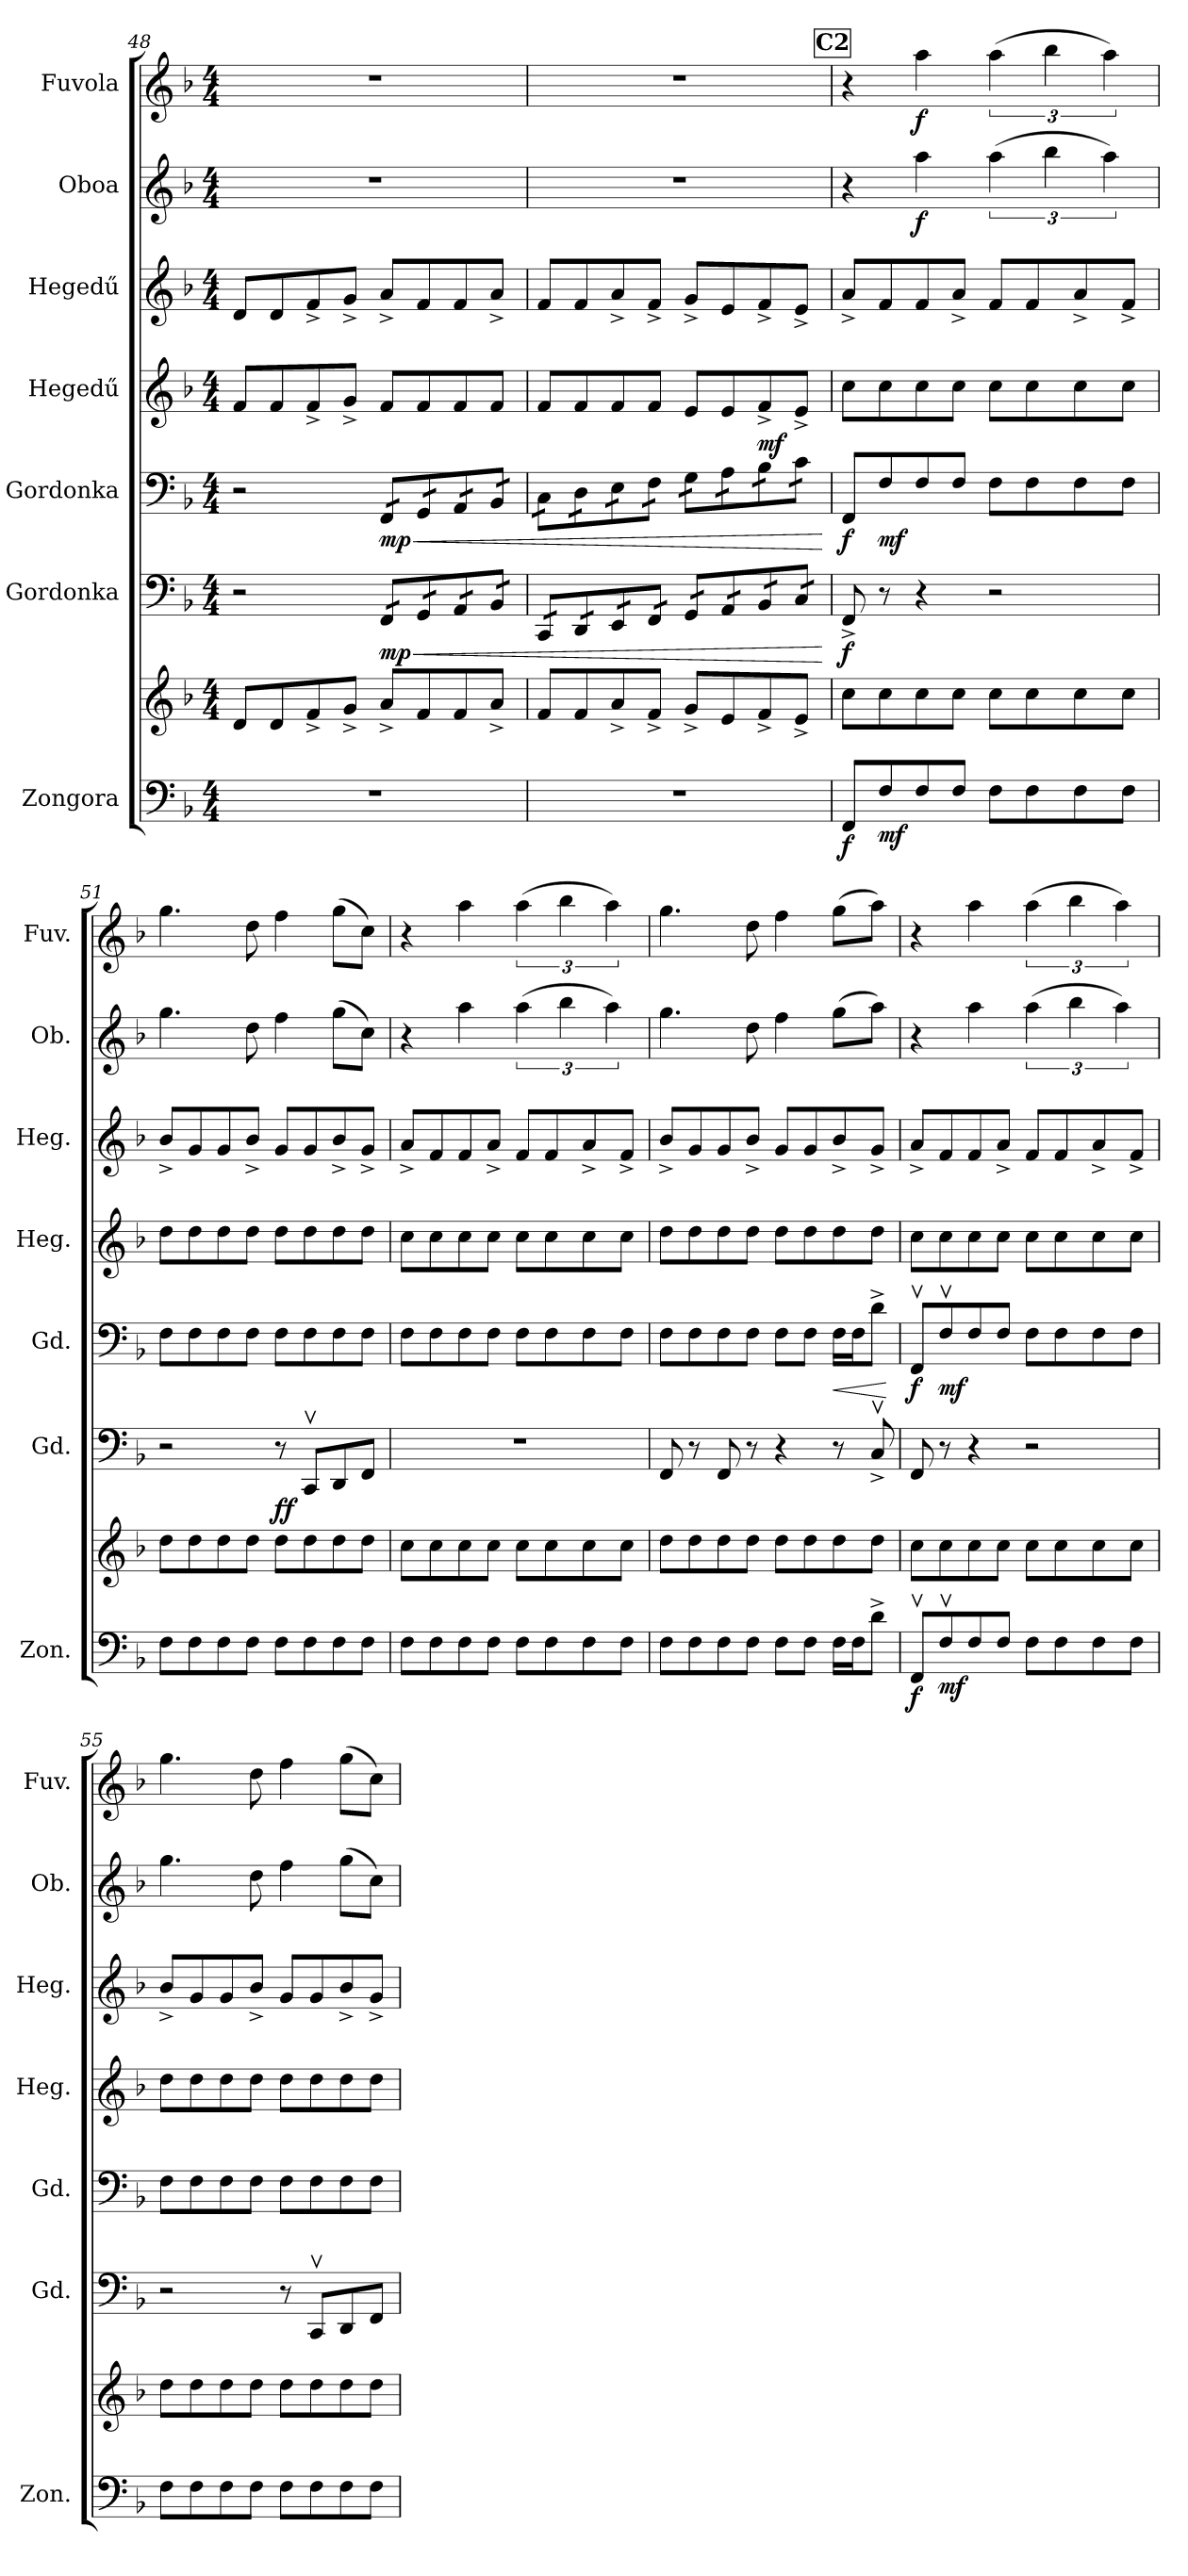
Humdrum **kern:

**kern	**kern	**dynam	**kern	**dynam	**kern	**dynam	**kern	**dynam	**kern	**kern	**dynam	**kern	**dynam
*part7	*part7	*part7	*part6	*part6	*part5	*part5	*part4	*part4	*part3	*part2	*part2	*part1	*part1
*staff8	*staff7	*staff7/8	*staff6	*staff6	*staff5	*staff5	*staff4	*staff4	*staff3	*staff2	*staff2	*staff1	*staff1
*I"Zongora	*	*	*I"Gordonka	*	*I"Gordonka	*	*I"Hegedű	*	*I"Hegedű	*I"Oboa	*	*I"Fuvola	*
*I'Zon.	*	*	*I'Gd.	*	*I'Gd.	*	*I'Heg.	*	*I'Heg.	*I'Ob.	*	*I'Fuv.	*
!!LO:LB:g=z
*clefF4	*clefG2	*	*clefF4	*	*clefF4	*	*clefG2	*	*clefG2	*clefG2	*	*clefG2	*
*k[b-]	*k[b-]	*	*k[b-]	*	*k[b-]	*	*k[b-]	*	*k[b-]	*k[b-]	*	*k[b-]	*
*M4/4	*M4/4	*	*M4/4	*	*M4/4	*	*M4/4	*	*M4/4	*M4/4	*	*M4/4	*
=48	=48	=48	=48	=48	=48	=48	=48	=48	=48	=48	=48	=48	=48
1r	8d/L	.	2r	.	2r	.	8f/L	.	8d/L	1r	.	1r	.
.	8d/	.	.	.	.	.	8f/	.	8d/	.	.	.	.
.	8f^/	.	.	.	.	.	8f^/	.	8f^/	.	.	.	.
.	8g^/J	.	.	.	.	.	8g^/J	.	8g^/J	.	.	.	.
!	!	!	!	!LO:HP:b	!	!LO:HP:b	!	!	!	!	!	!	!
!	!	!	!	!LO:DY:n=1:b	!	!LO:DY:n=1:b	!	!	!	!	!	!	!
*	*	*	*tremolo	*	*	*	*	*	*	*	*	*	*
*	*	*	*	*	*tremolo	*	*	*	*	*	*	*	*
.	8a^/L	.	16FF/LL	< mp	16FF/LL	< mp	8f/L	.	8a^/L	.	.	.	.
.	.	.	16FF/	.	16FF/	.	.	.	.	.	.	.	.
.	8f/	.	16GG/	.	16GG/	.	8f/	.	8f/	.	.	.	.
.	.	.	16GG/	.	16GG/	.	.	.	.	.	.	.	.
.	8f/	.	16AA/	.	16AA/	.	8f/	.	8f/	.	.	.	.
.	.	.	16AA/	.	16AA/	.	.	.	.	.	.	.	.
.	8a^/J	.	16BB-/	.	16BB-/	.	8f/J	.	8a^/J	.	.	.	.
.	.	.	16BB-/JJ	.	16BB-/JJ	.	.	.	.	.	.	.	.
=49	=49	=49	=49	=49	=49	=49	=49	=49	=49	=49	=49	=49	=49
1r	8f/L	.	16CC/LL	.	16C\LL	.	8f/L	.	8f/L	1r	.	1r	.
.	.	.	16CC/	.	16C\	.	.	.	.	.	.	.	.
.	8f/	.	16DD/	.	16D\	.	8f/	.	8f/	.	.	.	.
.	.	.	16DD/	.	16D\	.	.	.	.	.	.	.	.
.	8a^/	.	16EE/	.	16E\	.	8f/	.	8a^/	.	.	.	.
.	.	.	16EE/	.	16E\	.	.	.	.	.	.	.	.
.	8f^/J	.	16FF/	.	16F\	.	8f/J	.	8f^/J	.	.	.	.
.	.	.	16FF/JJ	.	16F\JJ	.	.	.	.	.	.	.	.
.	8g^/L	.	16GG/LL	.	16G\LL	.	8e/L	.	8g^/L	.	.	.	.
.	.	.	16GG/	.	16G\	.	.	.	.	.	.	.	.
.	8e/	.	16AA/	.	16A\	.	8e/	.	8e/	.	.	.	.
.	.	.	16AA/	.	16A\	.	.	.	.	.	.	.	.
!	!	!	!	!	!	!	!	!LO:DY:b	!	!	!	!	!
.	8f^/	.	16BB-/	.	16B-\	.	8f^/	mf	8f^/	.	.	.	.
.	.	.	16BB-/	.	16B-\	.	.	.	.	.	.	.	.
.	8e^/J	.	16C/	.	16c\	.	8e^/J	.	8e^/J	.	.	.	.
.	.	.	16C/JJ	.	16c\JJ	.	.	.	.	.	.	.	.
*	*	*	*	*	*Xtremolo	*	*	*	*	*	*	*	*
*	*	*	*Xtremolo	*	*	*	*	*	*	*	*	*	*
.	.	.	.	[	.	[	.	.	.	.	.	.	.
!!LO:REH:place=s1:a:B:fs=14:t=C2
=50	=50	=50	=50	=50	=50	=50	=50	=50	=50	=50	=50	=50	=50
!	!	!LO:DY:b=2	!	!LO:DY:b	!	!LO:DY:b	!	!	!	!	!	!	!
8FF/L	8cc\L	f	8FF^/	f	8FF/L	f	8cc\L	.	8a^/L	4r	.	4r	.
!	!	!LO:DY:b=2	!	!	!	!LO:DY:b	!	!	!	!	!	!	!
8F/	8cc\	mf	8r	.	8F/	mf	8cc\	.	8f/	.	.	.	.
!	!	!	!	!	!	!	!	!	!	!	!LO:DY:b	!	!LO:DY:b
8F/	8cc\	.	4r	.	8F/	.	8cc\	.	8f/	4aa\	f	4aa\	f
8F/J	8cc\J	.	.	.	8F/J	.	8cc\J	.	8a^/J	.	.	.	.
8F\L	8cc\L	.	2r	.	8F\L	.	8cc\L	.	8f/L	(6aa\	.	(6aa\	.
8F\	8cc\	.	.	.	8F\	.	8cc\	.	8f/	.	.	.	.
.	.	.	.	.	.	.	.	.	.	6bb-\	.	6bb-\	.
8F\	8cc\	.	.	.	8F\	.	8cc\	.	8a^/	.	.	.	.
.	.	.	.	.	.	.	.	.	.	6aa\)	.	6aa\)	.
8F\J	8cc\J	.	.	.	8F\J	.	8cc\J	.	8f^/J	.	.	.	.
=51	=51	=51	=51	=51	=51	=51	=51	=51	=51	=51	=51	=51	=51
8F\L	8dd\L	.	2r	.	8F\L	.	8dd\L	.	8b-^/L	4.gg\	.	4.gg\	.
8F\	8dd\	.	.	.	8F\	.	8dd\	.	8g/	.	.	.	.
8F\	8dd\	.	.	.	8F\	.	8dd\	.	8g/	.	.	.	.
8F\J	8dd\J	.	.	.	8F\J	.	8dd\J	.	8b-^/J	8dd\	.	8dd\	.
!	!	!	!	!LO:DY:b	!	!	!	!	!	!	!	!	!
8F\L	8dd\L	.	8r	ff	8F\L	.	8dd\L	.	8g/L	4ff\	.	4ff\	.
8F\	8dd\	.	8CCv/L	.	8F\	.	8dd\	.	8g/	.	.	.	.
8F\	8dd\	.	8DD/	.	8F\	.	8dd\	.	8b-^/	(8gg\L	.	(8gg\L	.
8F\J	8dd\J	.	8FF/J	.	8F\J	.	8dd\J	.	8g^/J	8cc\J)	.	8cc\J)	.
=52	=52	=52	=52	=52	=52	=52	=52	=52	=52	=52	=52	=52	=52
8F\L	8cc\L	.	1r	.	8F\L	.	8cc\L	.	8a^/L	4r	.	4r	.
8F\	8cc\	.	.	.	8F\	.	8cc\	.	8f/	.	.	.	.
8F\	8cc\	.	.	.	8F\	.	8cc\	.	8f/	4aa\	.	4aa\	.
8F\J	8cc\J	.	.	.	8F\J	.	8cc\J	.	8a^/J	.	.	.	.
8F\L	8cc\L	.	.	.	8F\L	.	8cc\L	.	8f/L	(6aa\	.	(6aa\	.
8F\	8cc\	.	.	.	8F\	.	8cc\	.	8f/	.	.	.	.
.	.	.	.	.	.	.	.	.	.	6bb-\	.	6bb-\	.
8F\	8cc\	.	.	.	8F\	.	8cc\	.	8a^/	.	.	.	.
.	.	.	.	.	.	.	.	.	.	6aa\)	.	6aa\)	.
8F\J	8cc\J	.	.	.	8F\J	.	8cc\J	.	8f^/J	.	.	.	.
=53	=53	=53	=53	=53	=53	=53	=53	=53	=53	=53	=53	=53	=53
8F\L	8dd\L	.	8FF/	.	8F\L	.	8dd\L	.	8b-^/L	4.gg\	.	4.gg\	.
8F\	8dd\	.	8r	.	8F\	.	8dd\	.	8g/	.	.	.	.
8F\	8dd\	.	8FF/	.	8F\	.	8dd\	.	8g/	.	.	.	.
8F\J	8dd\J	.	8r	.	8F\J	.	8dd\J	.	8b-^/J	8dd\	.	8dd\	.
8F\L	8dd\L	.	4r	.	8F\L	.	8dd\L	.	8g/L	4ff\	.	4ff\	.
8F\J	8dd\	.	.	.	8F\J	.	8dd\	.	8g/	.	.	.	.
!	!	!	!	!	!	!LO:HP:b	!	!	!	!	!	!	!
16F\LL	8dd\	.	8r	.	16F\LL	<	8dd\	.	8b-^/	(8gg\L	.	(8gg\L	.
16F\J	.	.	.	.	16F\J	.	.	.	.	.	.	.	.
8d^\J	8dd\J	.	8Cv^/	.	8d^\J	.	8dd\J	.	8g^/J	8aa\J)	.	8aa\J)	.
.	.	.	.	.	.	[	.	.	.	.	.	.	.
=54	=54	=54	=54	=54	=54	=54	=54	=54	=54	=54	=54	=54	=54
!	!	!LO:DY:b=2	!	!	!	!LO:DY:b	!	!	!	!	!	!	!
8FFv/L	8cc\L	f	8FF/	.	8FFv/L	f	8cc\L	.	8a^/L	4r	.	4r	.
!	!	!LO:DY:b=2	!	!	!	!LO:DY:b	!	!	!	!	!	!	!
8Fv/	8cc\	mf	8r	.	8Fv/	mf	8cc\	.	8f/	.	.	.	.
8F/	8cc\	.	4r	.	8F/	.	8cc\	.	8f/	4aa\	.	4aa\	.
8F/J	8cc\J	.	.	.	8F/J	.	8cc\J	.	8a^/J	.	.	.	.
8F\L	8cc\L	.	2r	.	8F\L	.	8cc\L	.	8f/L	(6aa\	.	(6aa\	.
8F\	8cc\	.	.	.	8F\	.	8cc\	.	8f/	.	.	.	.
.	.	.	.	.	.	.	.	.	.	6bb-\	.	6bb-\	.
8F\	8cc\	.	.	.	8F\	.	8cc\	.	8a^/	.	.	.	.
.	.	.	.	.	.	.	.	.	.	6aa\)	.	6aa\)	.
8F\J	8cc\J	.	.	.	8F\J	.	8cc\J	.	8f^/J	.	.	.	.
=55	=55	=55	=55	=55	=55	=55	=55	=55	=55	=55	=55	=55	=55
8F\L	8dd\L	.	2r	.	8F\L	.	8dd\L	.	8b-^/L	4.gg\	.	4.gg\	.
8F\	8dd\	.	.	.	8F\	.	8dd\	.	8g/	.	.	.	.
8F\	8dd\	.	.	.	8F\	.	8dd\	.	8g/	.	.	.	.
8F\J	8dd\J	.	.	.	8F\J	.	8dd\J	.	8b-^/J	8dd\	.	8dd\	.
8F\L	8dd\L	.	8r	.	8F\L	.	8dd\L	.	8g/L	4ff\	.	4ff\	.
8F\	8dd\	.	8CCv/L	.	8F\	.	8dd\	.	8g/	.	.	.	.
8F\	8dd\	.	8DD/	.	8F\	.	8dd\	.	8b-^/	(8gg\L	.	(8gg\L	.
8F\J	8dd\J	.	8FF/J	.	8F\J	.	8dd\J	.	8g^/J	8cc\J)	.	8cc\J)	.
=	=	=	=	=	=	=	=	=	=	=	=	=	=
*-	*-	*-	*-	*-	*-	*-	*-	*-	*-	*-	*-	*-	*-
